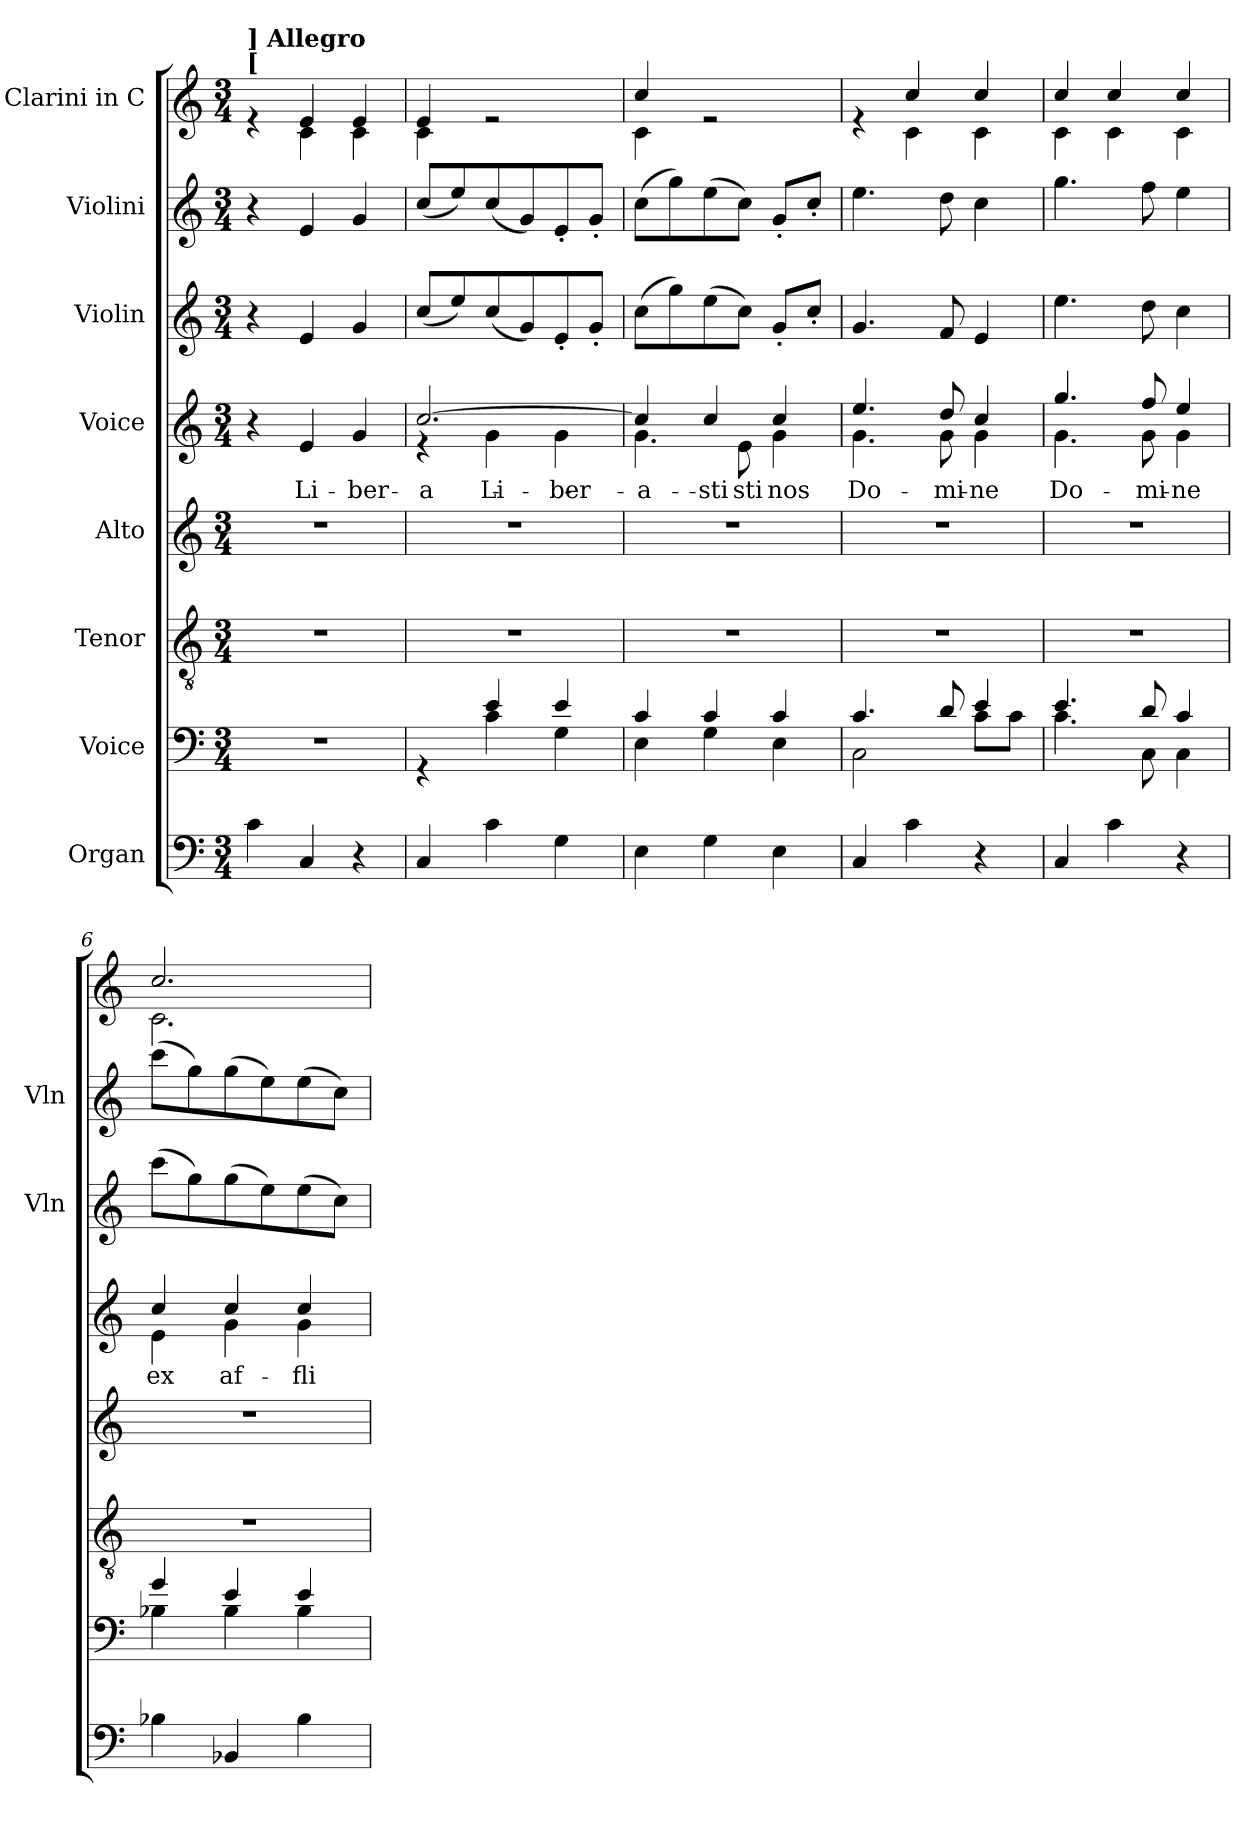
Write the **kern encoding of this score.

**kern	**kern	**kern	**kern	**kern	**text	**kern	**kern	**kern
*part8	*part7	*part6	*part5	*part4	*part4	*part3	*part2	*part1
*staff8	*staff7	*staff6	*staff5	*staff4	*staff4	*staff3	*staff2	*staff1
*I"Organ	*I"Voice	*I"Tenor	*I"Alto	*I"Voice	*	*I"Violin	*I"Violini	*I"Clarini in C
*	*	*	*	*	*	*I'Vln	*I'Vln	*
*clefF4	*clefF4	*clefGv2	*clefG2	*clefG2	*	*clefG2	*clefG2	*clefG2
*k[]	*k[]	*k[]	*k[]	*k[]	*	*k[]	*k[]	*k[]
*M3/4	*M3/4	*M3/4	*M3/4	*M3/4	*	*M3/4	*M3/4	*M3/4
*MM120	*MM120	*MM120	*MM120	*MM120	*	*MM120	*MM120	*MM120
=1	=1	=1	=1	=1	=1	=1	=1	=1
*	*	*	*	*	*	*	*	*^
!	!	!	!	!	!	!	!	!LO:TX:a:B:t=[	!
!	!	!	!	!	!	!	!	!LO:TX:a:B:t=] Allegro	!
4c\	2.r	2.r	2.r	4r	.	4r	4r	4re	4ryy
!	!	!	!	!	!LO:LY:b	!	!	!	!
4C/	.	.	.	4e/	Li-	4e/	4e/	4e/	4c\
!	!	!	!	!	!LO:LY:b	!	!	!	!
4r	.	.	.	4g/	-ber-	4g/	4g/	4e/	4c\
=2	=2	=2	=2	=2	=2	=2	=2	=2	=2
*	*^	*	*	*	*	*	*	*	*
!	!	!	!	!	!	!LO:LY:b	!	!	!	!
*	*	*	*	*	*^	*	*	*	*	*
4C/	4rGG	4ryy	2.r	2.r	[2.cc/	4r	-a-	(8cc/L	(8cc/L	4e/	4c\
.	.	.	.	.	.	.	.	8ee/)	8ee/)	.	.
!	!	!	!	!	!	!	!LO:LY:b	!	!	!	!
4c\	4e/	4c\	.	.	.	4g\	Li-	(8cc/	(8cc/	2re	2ryy
.	.	.	.	.	.	.	.	8g/)	8g/)	.	.
!	!	!	!	!	!	!	!LO:LY:b	!	!	!	!
4G\	4e/	4G\	.	.	.	4g\	-ber-	8e'/	8e'/	.	.
.	.	.	.	.	.	.	.	8g'/J	8g'/J	.	.
=3	=3	=3	=3	=3	=3	=3	=3	=3	=3	=3	=3
!	!	!	!	!	!	!	!LO:LY:b	!	!	!	!
4E\	4c/	4E\	2.r	2.r	4cc/]	4.g\	-a-	(8cc\L	(8cc\L	4cc/	4c\
.	.	.	.	.	.	.	.	8gg\)	8gg\)	.	.
!	!	!	!	!	!	!	!LO:LY:b	!	!	!	!
4G\	4c/	4G\	.	.	4cc/	.	-sti	(8ee\	(8ee\	2re	2ryy
!	!	!	!	!	!	!	!LO:LY:b	!	!	!	!
.	.	.	.	.	.	8e\	-sti	8cc\J)	8cc\J)	.	.
!	!	!	!	!	!	!	!LO:LY:b	!	!	!	!
4E\	4c/	4E\	.	.	4cc/	4g\	nos	8g'/L	8g'/L	.	.
.	.	.	.	.	.	.	.	8cc'/J	8cc'/J	.	.
=4	=4	=4	=4	=4	=4	=4	=4	=4	=4	=4	=4
!	!	!	!	!	!	!	!LO:LY:b	!	!	!	!
4C/	4.c/	2C\	2.r	2.r	4.ee/	4.g\	Do-	4.g/	4.ee\	4re	4ryy
4c\	.	.	.	.	.	.	.	.	.	4cc/	4c\
!	!	!	!	!	!	!	!LO:LY:b	!	!	!	!
.	8d/	.	.	.	8dd/	8g\	-mi-	8f/	8dd\	.	.
!	!	!	!	!	!	!	!LO:LY:b	!	!	!	!
4r	4e/	8c\L	.	.	4cc/	4g\	-ne	4e/	4cc\	4cc/	4c\
.	.	8c\J	.	.	.	.	.	.	.	.	.
=5	=5	=5	=5	=5	=5	=5	=5	=5	=5	=5	=5
!	!	!	!	!	!	!	!LO:LY:b	!	!	!	!
4C/	4.e/	4.c\	2.r	2.r	4.gg/	4.g\	Do-	4.ee\	4.gg\	4cc/	4c\
4c\	.	.	.	.	.	.	.	.	.	4cc/	4c\
!	!	!	!	!	!	!	!LO:LY:b	!	!	!	!
.	8d/	8C\	.	.	8ff/	8g\	-mi-	8dd\	8ff\	.	.
!	!	!	!	!	!	!	!LO:LY:b	!	!	!	!
4r	4c/	4C\	.	.	4ee/	4g\	-ne	4cc\	4ee\	4cc/	4c\
=6	=6	=6	=6	=6	=6	=6	=6	=6	=6	=6	=6
!	!	!	!	!	!	!	!LO:LY:b	!	!	!	!
4B-X\	4g/	4B-X\	2.r	2.r	4cc/	4e\	ex	(8ccc\L	(8ccc\L	2.cc/	2.c\
.	.	.	.	.	.	.	.	8gg\)	8gg\)	.	.
!	!	!	!	!	!	!	!LO:LY:b	!	!	!	!
4BB-X/	4e/	4B-\	.	.	4cc/	4g\	af-	(8gg\	(8gg\	.	.
.	.	.	.	.	.	.	.	8ee\)	8ee\)	.	.
!	!	!	!	!	!	!	!LO:LY:b	!	!	!	!
4B-\	4e/	4B-\	.	.	4cc/	4g\	-fli-	(8ee\	(8ee\	.	.
.	.	.	.	.	.	.	.	8cc\J)	8cc\J)	.	.
*	*v	*v	*	*	*v	*v	*	*	*	*v	*v
=	=	=	=	=	=	=	=	=
*-	*-	*-	*-	*-	*-	*-	*-	*-
